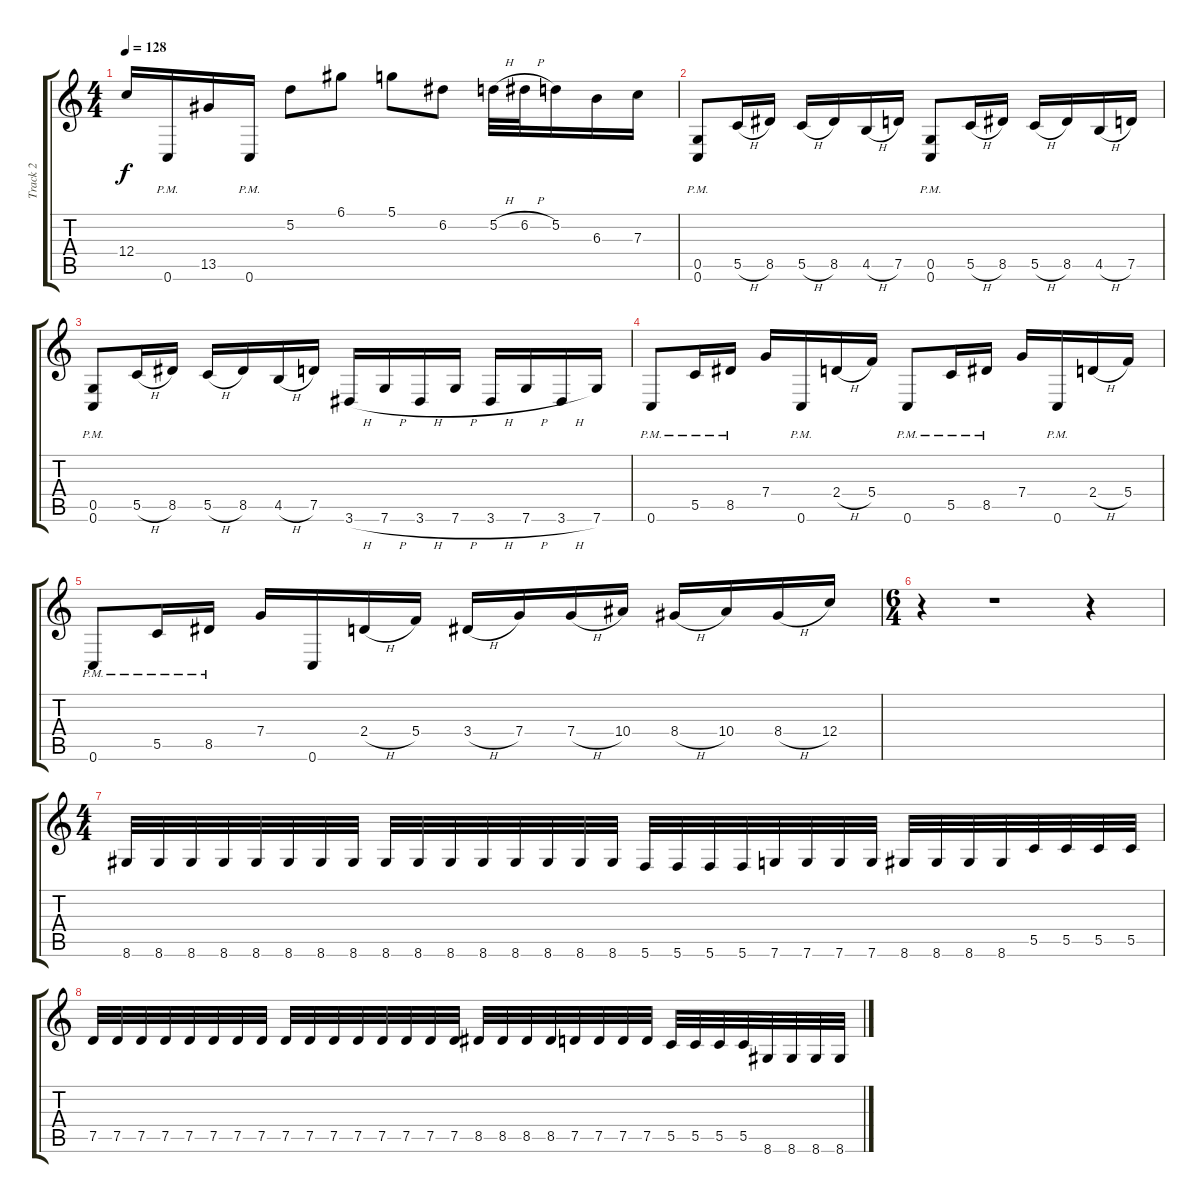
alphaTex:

\track ("Track 2" "Track 2") {instrument distortionguitar}
\staff {score tabs}
\tuning (D4 A3 F3 C3 G2 C2) {hide}
\ts (4 4)
\tempo 128
\clef g2
\ks c
12.4.16{dy f} 0.6{pm}.16 13.5.16 0.6{pm}.16 5.2.8 6.1.8 5.1.8 6.2.8 5.2{h}.32 6.2{h}.32 5.2.16 6.3.16 7.3.16 |
(0.5{pm} 0.6{pm}).8 5.5{h}.16 8.5.16 5.5{h}.16 8.5.16 4.5{h}.16 7.5.16 (0.5{pm} 0.6{pm}).8 5.5{h}.16 8.5.16 5.5{h}.16 8.5.16 4.5{h}.16 7.5.16 |
(0.5{pm} 0.6{pm}).8 5.5{h}.16 8.5.16 5.5{h}.16 8.5.16 4.5{h}.16 7.5.16 3.6{h}.16 7.6{h}.16 3.6{h}.16 7.6{h}.16 3.6{h}.16 7.6{h}.16 3.6{h}.16 7.6.16 |
0.6{pm}.8 5.5{pm}.16 8.5{pm}.16 7.4.16 0.6{pm}.16 2.4{h}.16 5.4.16 0.6{pm}.8 5.5{pm}.16 8.5{pm}.16 7.4.16 0.6{pm}.16 2.4{h}.16 5.4.16 |
0.6{pm}.8 5.5{pm}.16 8.5{pm}.16 7.4.16 0.6.16 2.4{h}.16 5.4.16 3.4{h}.16 7.4.16 7.4{h}.16 10.4.16 8.4{h}.16 10.4.16 8.4{h}.16 12.4.16 |
\ts (6 4)
r.4 r.1 r.4 |
\ts (4 4)
8.6.32 8.6.32 8.6.32 8.6.32 8.6.32 8.6.32 8.6.32 8.6.32 8.6.32 8.6.32 8.6.32 8.6.32 8.6.32 8.6.32 8.6.32 8.6.32 5.6.32 5.6.32 5.6.32 5.6.32 7.6.32 7.6.32 7.6.32 7.6.32 8.6.32 8.6.32 8.6.32 8.6.32 5.5.32 5.5.32 5.5.32 5.5.32 |
7.5.32 7.5.32 7.5.32 7.5.32 7.5.32 7.5.32 7.5.32 7.5.32 7.5.32 7.5.32 7.5.32 7.5.32 7.5.32 7.5.32 7.5.32 7.5.32 8.5.32 8.5.32 8.5.32 8.5.32 7.5.32 7.5.32 7.5.32 7.5.32 5.5.32 5.5.32 5.5.32 5.5.32 8.6.32 8.6.32 8.6.32 8.6.32
